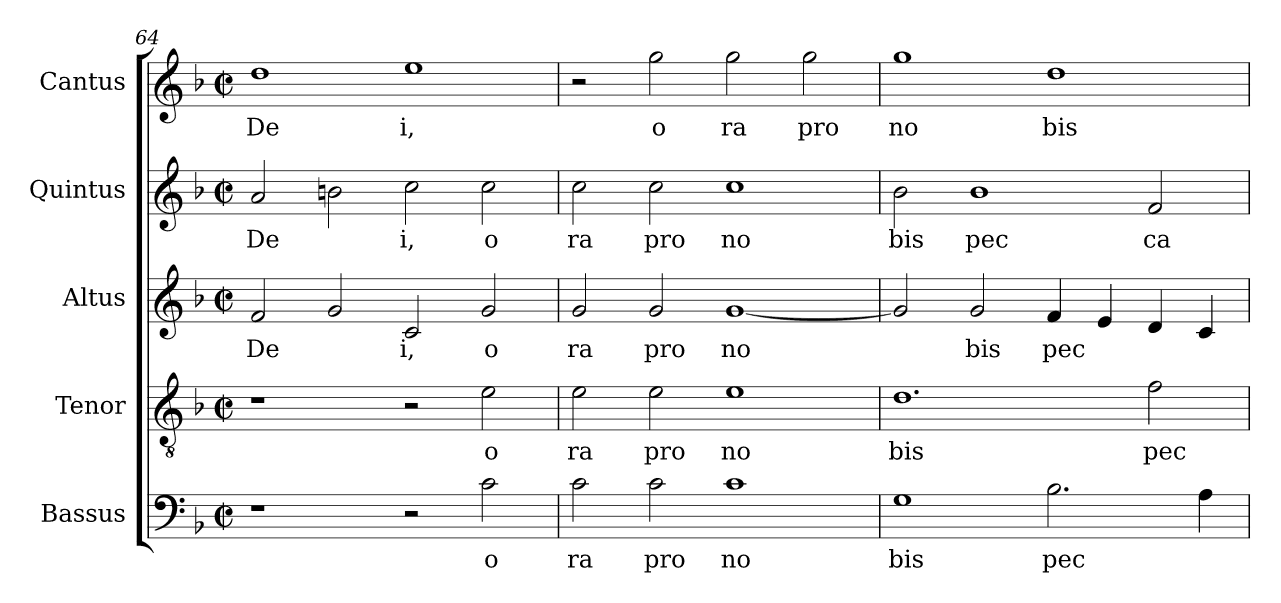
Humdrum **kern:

**kern	**text	**kern	**text	**kern	**text	**kern	**text	**kern	**text
*part5	*part5	*part4	*part4	*part3	*part3	*part2	*part2	*part1	*part1
*staff5	*staff5	*staff4	*staff4	*staff3	*staff3	*staff2	*staff2	*staff1	*staff1
*I"Bassus	*	*I"Tenor	*	*I"Altus	*	*I"Quintus	*	*I"Cantus	*
*clefF4	*	*clefGv2	*	*clefG2	*	*clefG2	*	*clefG2	*
*k[b-]	*	*k[b-]	*	*k[b-]	*	*k[b-]	*	*k[b-]	*
*F:	*	*F:	*	*F:	*	*F:	*	*F:	*
*M2/2	*	*M2/2	*	*M2/2	*	*M2/2	*	*M2/2	*
*met(c|)	*	*met(c|)	*	*met(c|)	*	*met(c|)	*	*met(c|)	*
=64	=64	=64	=64	=64	=64	=64	=64	=64	=64
!	!	!	!	!	!LO:LY:b	!	!LO:LY:b	!	!LO:LY:b:cj
1r	.	1r	.	2f/	De	2a/	De	1dd	De
.	.	.	.	2g/	.	2b\	.	.	.
!	!	!	!	!	!LO:LY:b:cj	!	!LO:LY:b:cj	!	!LO:LY:b:cj
2r	.	2r	.	2c/	i,	2cc\	i,	1ee	i,
!	!LO:LY:b:cj	!	!LO:LY:b:cj	!	!LO:LY:b:cj	!	!LO:LY:b:cj	!	!
2c\	o	2e\	o	2g/	o	2cc\	o	.	.
=65	=65	=65	=65	=65	=65	=65	=65	=65	=65
!	!LO:LY:b:cj	!	!LO:LY:b:cj	!	!LO:LY:b:cj	!	!LO:LY:b:cj	!	!
2c\	ra	2e\	ra	2g/	ra	2cc\	ra	2r	.
!	!LO:LY:b:cj	!	!LO:LY:b:cj	!	!LO:LY:b:cj	!	!LO:LY:b:cj	!	!LO:LY:b:cj
2c\	pro	2e\	pro	2g/	pro	2cc\	pro	2gg\	o
!	!LO:LY:b:cj	!	!LO:LY:b:cj	!	!LO:LY:b:cj	!	!LO:LY:b:cj	!	!LO:LY:b:cj
1c	no	1e	no	[<1g	no	1cc	no	2gg\	ra
!	!	!	!	!	!	!	!	!	!LO:LY:b:cj
.	.	.	.	.	.	.	.	2gg\	pro
=66	=66	=66	=66	=66	=66	=66	=66	=66	=66
!	!LO:LY:b:cj	!	!LO:LY:b:cj	!	!	!	!LO:LY:b:cj	!	!LO:LY:b:cj
1G	bis	1.d	bis	2g/]	.	2b-\	bis	1gg	no
!	!	!	!	!	!LO:LY:b:cj	!	!LO:LY:b:cj	!	!
.	.	.	.	2g/	bis	1b-	pec	.	.
!	!LO:LY:b	!	!	!	!LO:LY:b	!	!	!	!LO:LY:b:cj
2.B-\	pec	.	.	4f/	pec	.	.	1dd	bis
.	.	.	.	4e/	.	.	.	.	.
!	!	!	!LO:LY:b:cj	!	!	!	!LO:LY:b:cj	!	!
.	.	2f\	pec	4d/	.	2f/	ca	.	.
4A\	.	.	.	4c/	.	.	.	.	.
=	=	=	=	=	=	=	=	=	=
*-	*-	*-	*-	*-	*-	*-	*-	*-	*-
